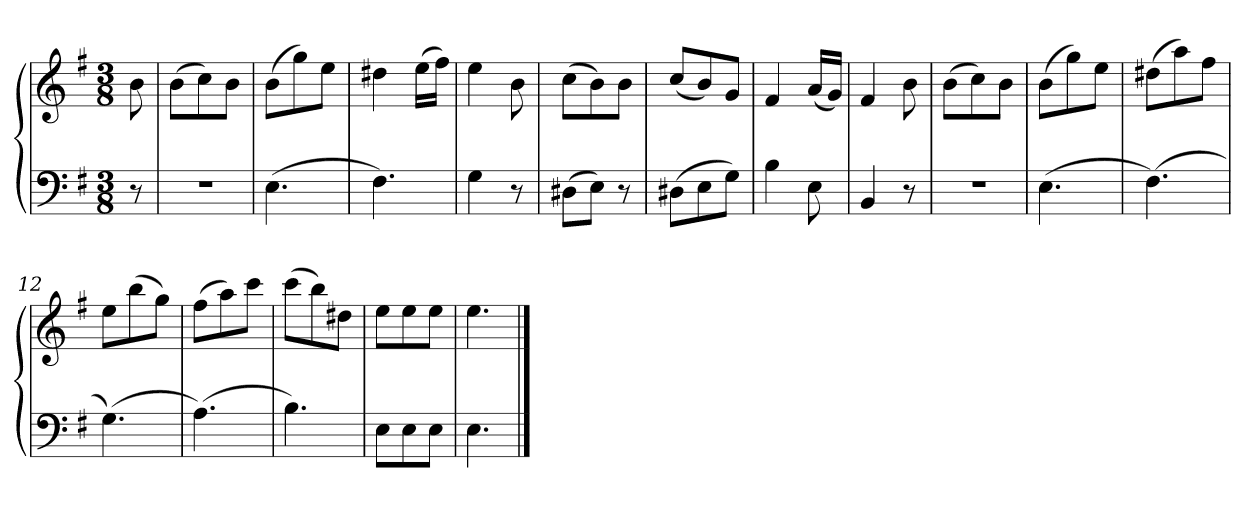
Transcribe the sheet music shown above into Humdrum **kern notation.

**kern	**kern
*part1	*part1
*staff2	*staff1
*clefF4	*clefG2
*k[f#]	*k[f#]
*M3/8	*M3/8
=	=
8r	8b\
=1	=1
4.r	(>8b\L
.	8cc\)
.	8b\J
=2	=2
(>4.E\	(>8b\L
.	8gg\)
.	8ee\J
=3	=3
4.F#\)	4dd#X\
.	(>16ee\LL
.	16ff#\JJ)
=4	=4
4G\	4ee\
8r	8b\
=5	=5
(>8D#X\L	(>8cc\L
8E\J)	8b\)
8r	8b\J
=6	=6
(>8D#X\L	(<8cc/L
8E\	8b/)
8G\J)	8g/J
=7	=7
4B\	4f#/
8E\	(<16a/LL
.	16g/JJ)
=8	=8
4BB/	4f#/
8r	8b\
=9	=9
4.r	(>8b\L
.	8cc\)
.	8b\J
!!LO:LB:g=z
=10	=10
(>4.E\	(>8b\L
.	8gg\)
.	8ee\J
=11	=11
(>4.F#\)	(>8dd#X\L
.	8aa\)
.	8ff#\J
=12	=12
(>4.G\)	8ee\L
.	(>8bb\
.	8gg\J)
=13	=13
(>4.A\)	(>8ff#\L
.	8aa\)
.	8ccc\J
=14	=14
4.B\)	(>8ccc\L
.	8bb\)
.	8dd#X\J
=15	=15
8E\L	8ee\L
8E\	8ee\
8E\J	8ee\J
=16	=16
4.E\	4.ee\
==	==
*-	*-
